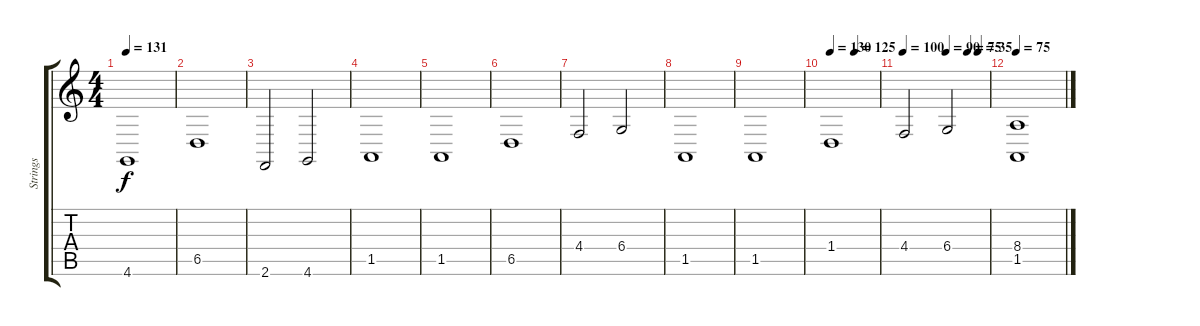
\track ("Strings" "Strings") {instrument stringensemble1}
\staff {score tabs}
\tuning (Eb4 Bb3 Gb3 Db3 Ab2 Eb2) {hide}
\ts (4 4)
\tempo 131
\clef g2
\ks c
4.6.1{dy f} |
6.5.1 |
2.6.2 4.6.2 |
1.5.1 |
1.5.1 |
6.5.1 |
4.4.2 6.4.2 |
1.5.1 |
1.5.1 |
\tempo 130
\tempo (125 0.5)
1.4.1 |
\tempo 100
\tempo (90 0.5)
\tempo (75 0.75)
\tempo (35 0.875)
4.4.2 6.4.2 |
\tempo 75
(8.4 1.5).1
